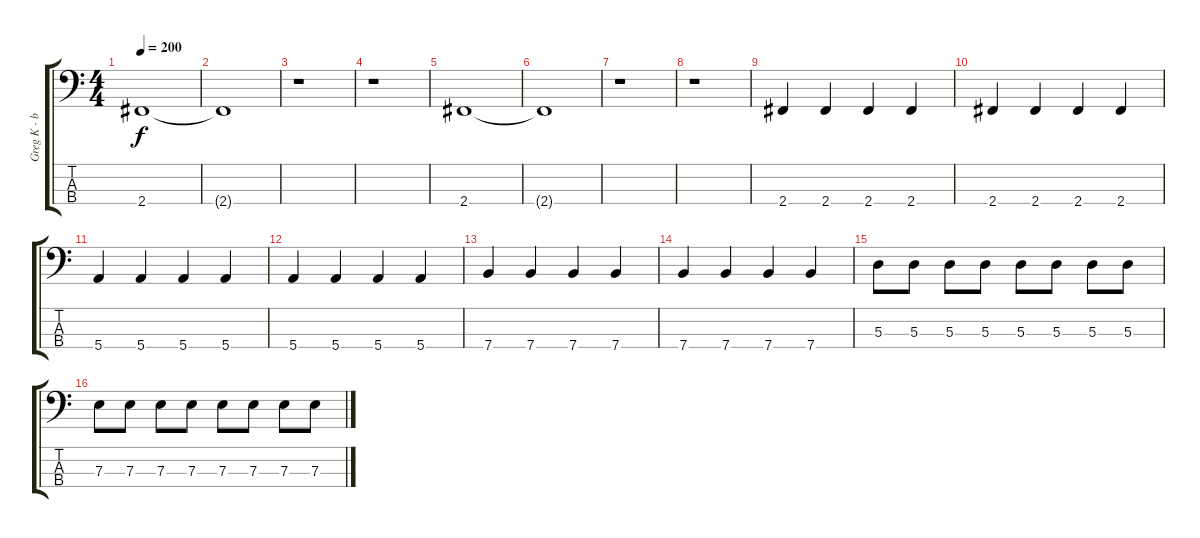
\track ("Greg K - b guitar" "Greg K - b") {instrument electricbasspick}
\staff {score tabs}
\tuning (G2 D2 A1 E1) {hide}
\ts (4 4)
\tempo 200
\clef f4
\ks c
2.4.1{dy f instrument electricbasspick} |
2.4{t}.1 |
r.1 |
r.1 |
2.4.1 |
2.4{t}.1 |
r.1 |
r.1 |
2.4.4 2.4.4 2.4.4 2.4.4 |
2.4.4 2.4.4 2.4.4 2.4.4 |
5.4.4 5.4.4 5.4.4 5.4.4 |
5.4.4 5.4.4 5.4.4 5.4.4 |
7.4.4 7.4.4 7.4.4 7.4.4 |
7.4.4 7.4.4 7.4.4 7.4.4 |
5.3.8 5.3.8 5.3.8 5.3.8 5.3.8 5.3.8 5.3.8 5.3.8 |
7.3.8 7.3.8 7.3.8 7.3.8 7.3.8 7.3.8 7.3.8 7.3.8
